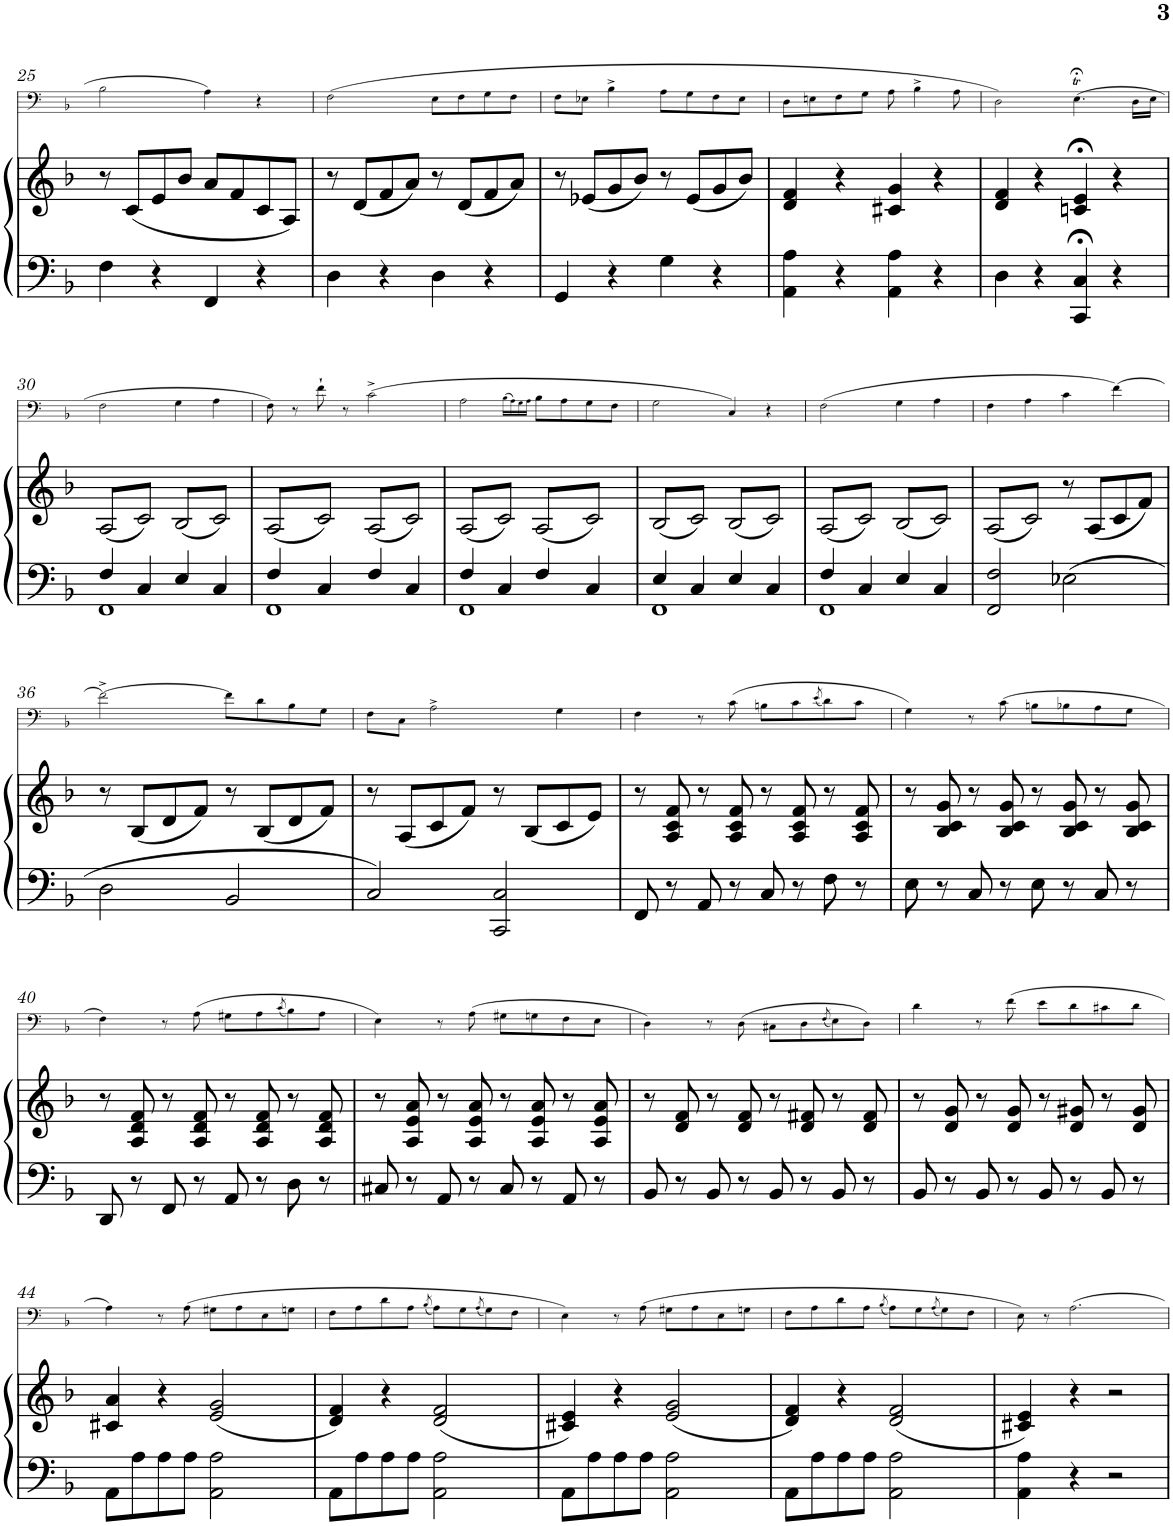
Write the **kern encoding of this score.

**kern	**kern	**kern
*part2	*part2	*part1
*staff3	*staff2	*staff1
*I"Piano	*	*I"Trombone
*I'Pno	*	*I'Trb
!!LO:PB:g=z
*clefF4	*clefG2	*clefF4
*k[b-]	*k[b-]	*k[b-]
*M2/2	*M2/2	*M2/2
*met(c|)	*met(c|)	*met(c|)
=25	=25	=25
4F\	8r	2B-\
.	(8c/L	.
4r	8e/	.
.	8b-/J	.
4FF/	8a/L	4A\
.	8f/	.
4r	8c/	4r
.	8A/J)	.
=26	=26	=26
4D\	8r	(2F\
.	(8d/L	.
4r	8f/	.
.	8a/J)	.
4D\	8r	8E\L
.	(8d/L	8F\
4r	8f/	8G\
.	8a/J)	8F\J
=27	=27	=27
4GG/	8r	8F\L
.	(8e-X/L	8E-X\J
4r	8g/	4B-^\
.	8b-/J)	.
4G\	8r	8A\L
.	(8e-/L	8G\
4r	8g/	8F\
.	8b-/J)	8E-\J
=28	=28	=28
4AA\ 4A\	4d/ 4f/	8D\L
.	.	8En\
4r	4r	8F\
.	.	8G\J
4AA\ 4A\	4c#X/ 4g/	8A\
.	.	4B-^\
4r	4r	.
.	.	8A\
=29	=29	=29
4D\	4d/ 4f/	2D\)
4r	4r	.
4CC/;< 4C/;<	4cn/;< 4e/;<	(>4.E;<t\
4r	4r	.
.	.	16D\LL
.	.	16E\JJ
!!LO:LB:g=z
=30	=30	=30
*^	*	*
*	*	*tremolo	*
4F/	1FF	(16A/LL	2F\
.	.	16c/)	.
.	.	16A/	.
.	.	16c/)	.
4C/	.	16A/	.
.	.	16c/)	.
.	.	16A/	.
.	.	16c/)JJ	.
4E/	.	(16B-/LL	4G\
.	.	16c/)	.
.	.	16B-/	.
.	.	16c/)	.
4C/	.	16B-/	4A\
.	.	16c/)	.
.	.	16B-/	.
.	.	16c/)JJ	.
=31	=31	=31	=31
4F/	1FF	(16A/LL	8F\)
.	.	16c/)	.
.	.	16A/	8r
.	.	16c/)	.
4C/	.	16A/	8f`\
.	.	16c/)	.
.	.	16A/	8r
.	.	16c/)JJ	.
4F/	.	(16A/LL	(2c^\
.	.	16c/)	.
.	.	16A/	.
.	.	16c/)	.
4C/	.	16A/	.
.	.	16c/)	.
.	.	16A/	.
.	.	16c/)JJ	.
=32	=32	=32	=32
4F/	1FF	(16A/LL	2A\
.	.	16c/)	.
.	.	16A/	.
.	.	16c/)	.
4C/	.	16A/	.
.	.	16c/)	.
.	.	16A/	.
.	.	16c/)JJ	.
.	.	.	(16qB-\LL
.	.	.	16qA\)
.	.	.	16qG\
.	.	.	16qA\JJ
4F/	.	(16A/LL	8B-\L
.	.	16c/)	.
.	.	16A/	8A\
.	.	16c/)	.
4C/	.	16A/	8G\
.	.	16c/)	.
.	.	16A/	8F\J
.	.	16c/)JJ	.
=33	=33	=33	=33
4E/	1FF	(16B-/LL	2G\
.	.	16c/)	.
.	.	16B-/	.
.	.	16c/)	.
4C/	.	16B-/	.
.	.	16c/)	.
.	.	16B-/	.
.	.	16c/)JJ	.
4E/	.	(16B-/LL	4C/)
.	.	16c/)	.
.	.	16B-/	.
.	.	16c/)	.
4C/	.	16B-/	4r
.	.	16c/)	.
.	.	16B-/	.
.	.	16c/)JJ	.
=34	=34	=34	=34
4F/	1FF	(16A/LL	(2F\
.	.	16c/)	.
.	.	16A/	.
.	.	16c/)	.
4C/	.	16A/	.
.	.	16c/)	.
.	.	16A/	.
.	.	16c/)JJ	.
4E/	.	(16B-/LL	4G\
.	.	16c/)	.
.	.	16B-/	.
.	.	16c/)	.
4C/	.	16B-/	4A\
.	.	16c/)	.
.	.	16B-/	.
.	.	16c/)JJ	.
*v	*v	*	*
=35	=35	=35
2FF/ 2F/	(16A/LL	4F\
.	16c/)	.
.	16A/	.
.	16c/)	.
.	16A/	4A\
.	16c/)	.
.	16A/	.
.	16c/)JJ	.
*	*Xtremolo	*
2E-X\	8r	4c\
.	.	.
.	(8A/L	.
.	.	.
.	8c/	[>4f\)
.	8f/J)	.
!!LO:LB:g=z
=36	=36	=36
2D\	8r	2f^\_
.	(8B-/L	.
.	8d/	.
.	8f/J)	.
2BB-/	8r	8f\L]
.	(8B-/L	8d\
.	8d/	8B-\
.	8f/J)	8G\J
=37	=37	=37
2C/	8r	8F\L
.	(8A/L	8C\J
.	8c/	2A^\
.	8f/J)	.
2CC/ 2C/	8r	.
.	(8B-/L	.
.	8c/	4G\
.	8e/J)	.
=38	=38	=38
8FF/	8r	4F\
8r	8A/ 8c/ 8f/	.
8AA/	8r	8r
8r	8A/ 8c/ 8f/	(>8c\
8C/	8r	8Bn\L
8r	8A/ 8c/ 8f/	8c\
.	.	(8qe/
8F\	8r	8d\)
8r	8A/ 8c/ 8f/	8c\J
=39	=39	=39
8E\	8r	4G\)
8r	8B-/ 8c/ 8g/	.
8C/	8r	8r
8r	8B-/ 8c/ 8g/	(>8c\
8E\	8r	8Bn\L
8r	8B-/ 8c/ 8g/	8B-X\
8C/	8r	8A\
8r	8B-/ 8c/ 8g/	8G\J
!!LO:LB:g=z
=40	=40	=40
8DD/	8r	4F\)
8r	8A/ 8d/ 8f/	.
8FF/	8r	8r
8r	8A/ 8d/ 8f/	(>8A\
8AA/	8r	8G#X\L
8r	8A/ 8d/ 8f/	8A\
.	.	(8qc/
8D\	8r	8B-\)
8r	8A/ 8d/ 8f/	8A\J
=41	=41	=41
8C#X/	8r	4E\)
8r	8A/ 8e/ 8a/	.
8AA/	8r	8r
8r	8A/ 8e/ 8a/	(>8A\
8C#/	8r	8G#X\L
8r	8A/ 8e/ 8a/	8Gn\
8AA/	8r	8F\
8r	8A/ 8e/ 8a/	8E\J
=42	=42	=42
8BB-/	8r	4D\)
8r	8d/ 8f/	.
8BB-/	8r	8r
8r	8d/ 8f/	(8D\
8BB-/	8r	8C#X\L
8r	8d/ 8f#X/	8D\
.	.	(8qF/
8BB-/	8r	8E\)
8r	8d/ 8f#/	8D\J)
=43	=43	=43
8BB-/	8r	4d\
8r	8d/ 8g/	.
8BB-/	8r	8r
8r	8d/ 8g/	(>8f\
8BB-/	8r	8e\L
8r	8d/ 8g#X/	8d\
8BB-/	8r	8c#X\
8r	8d/ 8g#/	8d\J
!!LO:LB:g=z
=44	=44	=44
8AA\L	4c#X/ 4a/	4A\)
8A\	.	.
8A\	4r	8r
8A\J	.	(>8A\
2AA\ 2A\	(2e/ 2g/	8G#X\L
.	.	8A\
.	.	8E\
.	.	8Gn\J
=45	=45	=45
8AA\L	4d/ 4f/)	8F\L
8A\	.	8A\
8A\	4r	8d\
8A\J	.	8A\J
.	.	(8qB-/
2AA\ 2A\	(2d/ 2f/	8A\L)
.	.	8G\
.	.	(8qA/
.	.	8G\)
.	.	8F\J
=46	=46	=46
8AA\L	4c#X/ 4e/)	4E\)
8A\	.	.
8A\	4r	8r
8A\J	.	(>8A\
2AA\ 2A\	(2e/ 2g/	8G#X\L
.	.	8A\
.	.	8E\
.	.	8Gn\J
=47	=47	=47
8AA\L	4d/ 4f/)	8F\L
8A\	.	8A\
8A\	4r	8d\
8A\J	.	8A\J
.	.	(8qB-/
2AA\ 2A\	(2d/ 2f/	8A\L)
.	.	8G\
.	.	(8qA/
.	.	8G\)
.	.	8F\J
=48	=48	=48
4AA\ 4A\	4c#X/ 4e/)	8E\)
.	.	8r
4r	4r	2.A\
2r	2r	.
=	=	=
*-	*-	*-
